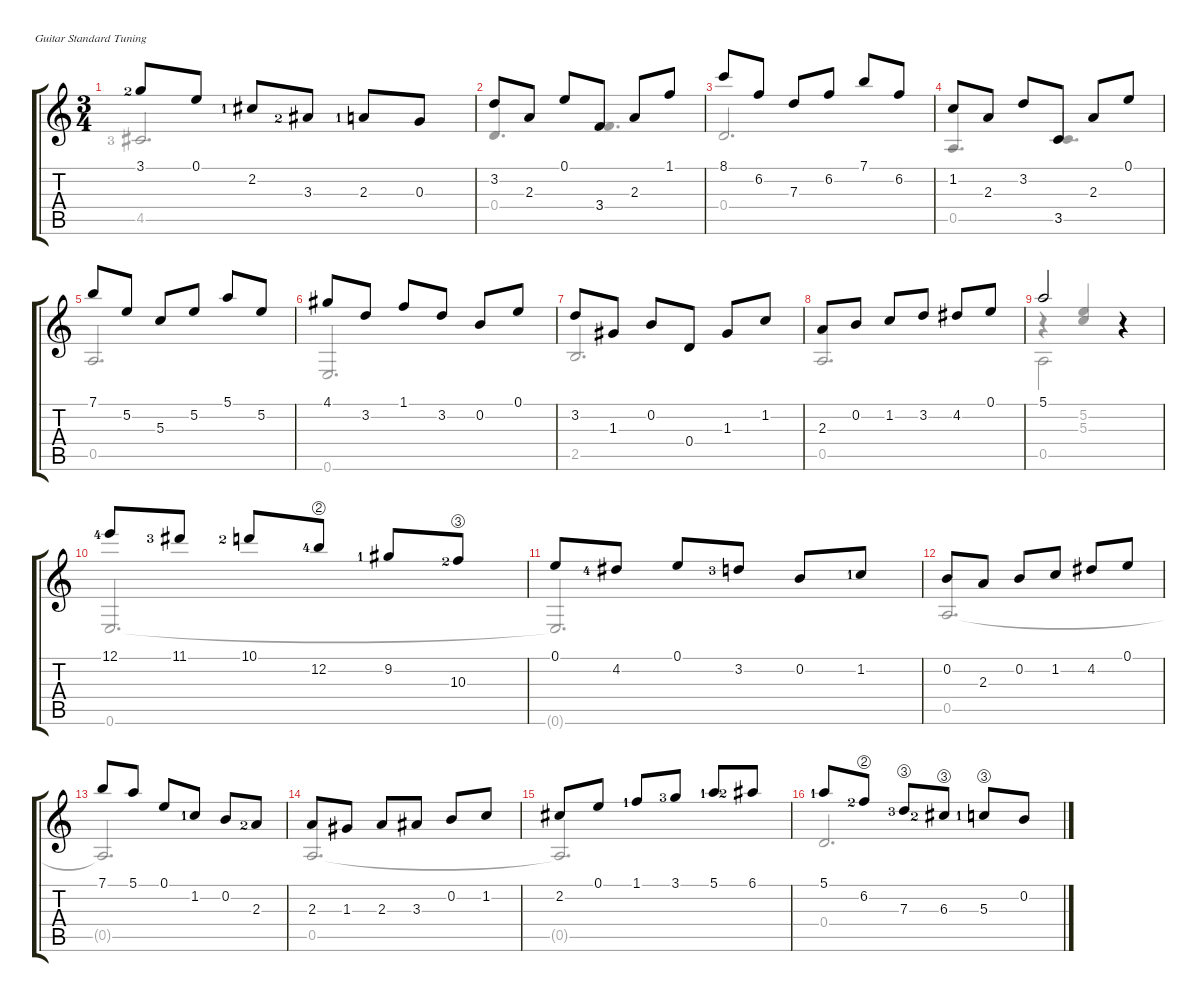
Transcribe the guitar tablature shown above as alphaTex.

\defaultSystemsLayout 4
\hideDynamics
\singleTrackTrackNamePolicy hidden
\multiTrackTrackNamePolicy hidden
\firstSystemTrackNameMode fullname
\firstSystemTrackNameOrientation horizontal
\otherSystemsTrackNameOrientation horizontal
\track ("Nylon Guitar" "Nylon Guit") {instrument acousticguitarnylon}
\staff {score tabs}
\tuning (E4 B3 G3 D3 A2 E2)
\voice
\ts (3 4)
\tempo (180 hide)
\clef g2
\ks aminor
3.1{lf 3}.8{dy mf} 0.1.8 2.2{lf 2}.8 3.3{lf 3}.8 2.3{lf 2}.8 0.3.8 |
3.2.8 2.3.8 0.1.8 3.4.8 2.3.8 1.1.8 |
8.1.8 6.2.8 7.3.8 6.2.8 7.1.8 6.2.8 |
1.2.8 2.3.8 3.2.8 3.5.8 2.3.8 0.1.8 |
7.1.8 5.2.8 5.3.8 5.2.8 5.1.8 5.2.8 |
4.1.8 3.2.8 1.1.8 3.2.8 0.2.8 0.1.8 |
3.2.8 1.3.8 0.2.8 0.4.8 1.3.8 1.2.8 |
2.3.8 0.2.8 1.2.8 3.2.8 4.2.8 0.1.8 |
5.1.2 r.4 |
12.1{lf 5}.8 11.1{lf 4}.8 10.1{lf 3}.8 12.2{string lf 5}.8 9.2{lf 2}.8 10.3{string lf 3}.8 |
0.1.8 4.2{lf 5}.8 0.1.8 3.2{lf 4}.8 0.2.8 1.2{lf 2}.8 |
0.2.8 2.3.8 0.2.8 1.2.8 4.2.8 0.1.8 |
7.1.8 5.1.8 0.1.8 1.2{lf 2}.8 0.2.8 2.3{lf 3}.8 |
2.3.8 1.3.8 2.3.8 3.3.8 0.2.8 1.2.8 |
2.2.8 0.1.8 1.1{lf 2}.8 3.1{lf 4}.8 5.1{lf 2}.8 6.1{lf 3}.8 |
5.1{lf 2}.8 6.2{string lf 3}.8 7.3{string lf 4}.8 6.3{string lf 3}.8 5.3{string lf 2}.8 0.2.8
\voice
\clef g2
\ottava regular
\simile none
\ks aminor
|
|
|
|
|
|
|
|
r.4 (5.2 5.3).4{beam invert} r.4 |
|
|
|
|
|
|
\voice
\clef g2
\ottava regular
\simile none
\ks aminor
4.5{lf 4}.2{d dy mf beam invert} |
0.4.4{d beam invert} 3.4.4{d beam invert} |
0.4.2{d beam invert} |
0.5.4{d beam invert} 3.5.4{d beam invert} |
0.5.2{d beam invert} |
0.6.2{d beam invert} |
2.5.2{d beam invert} |
0.5.2{d beam invert} |
0.5.2 r.4 |
0.6.2{d beam invert} |
0.6{t}.2{d beam invert} |
0.5.2{d beam invert} |
0.5{t}.2{d beam invert} |
0.5.2{d beam invert} |
0.5{t}.2{d beam invert} |
0.4.2{d beam invert}
